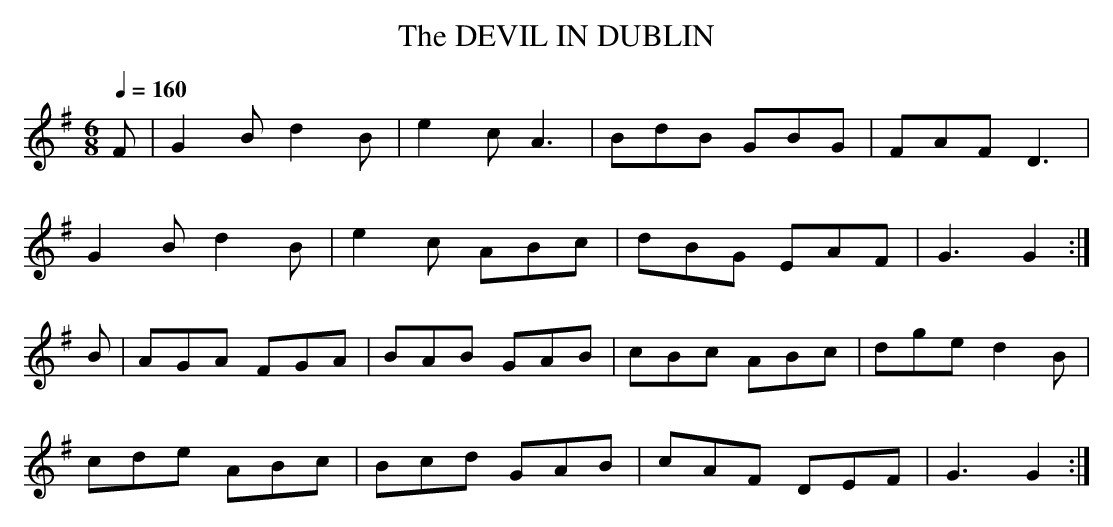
X:1
T:DEVIL IN DUBLIN, The
Q:1/4=160
M:6/8
L:1/8
K:G
F|G2B d2B|e2c A3|BdB GBG|FAF D3|
G2B d2B|e2c ABc|dBG EAF|G3G2 :|
B|AGA FGA|BAB GAB|cBc ABc|dge d2B|
cde ABc|Bcd GAB|cAF DEF|G3G2 :|
